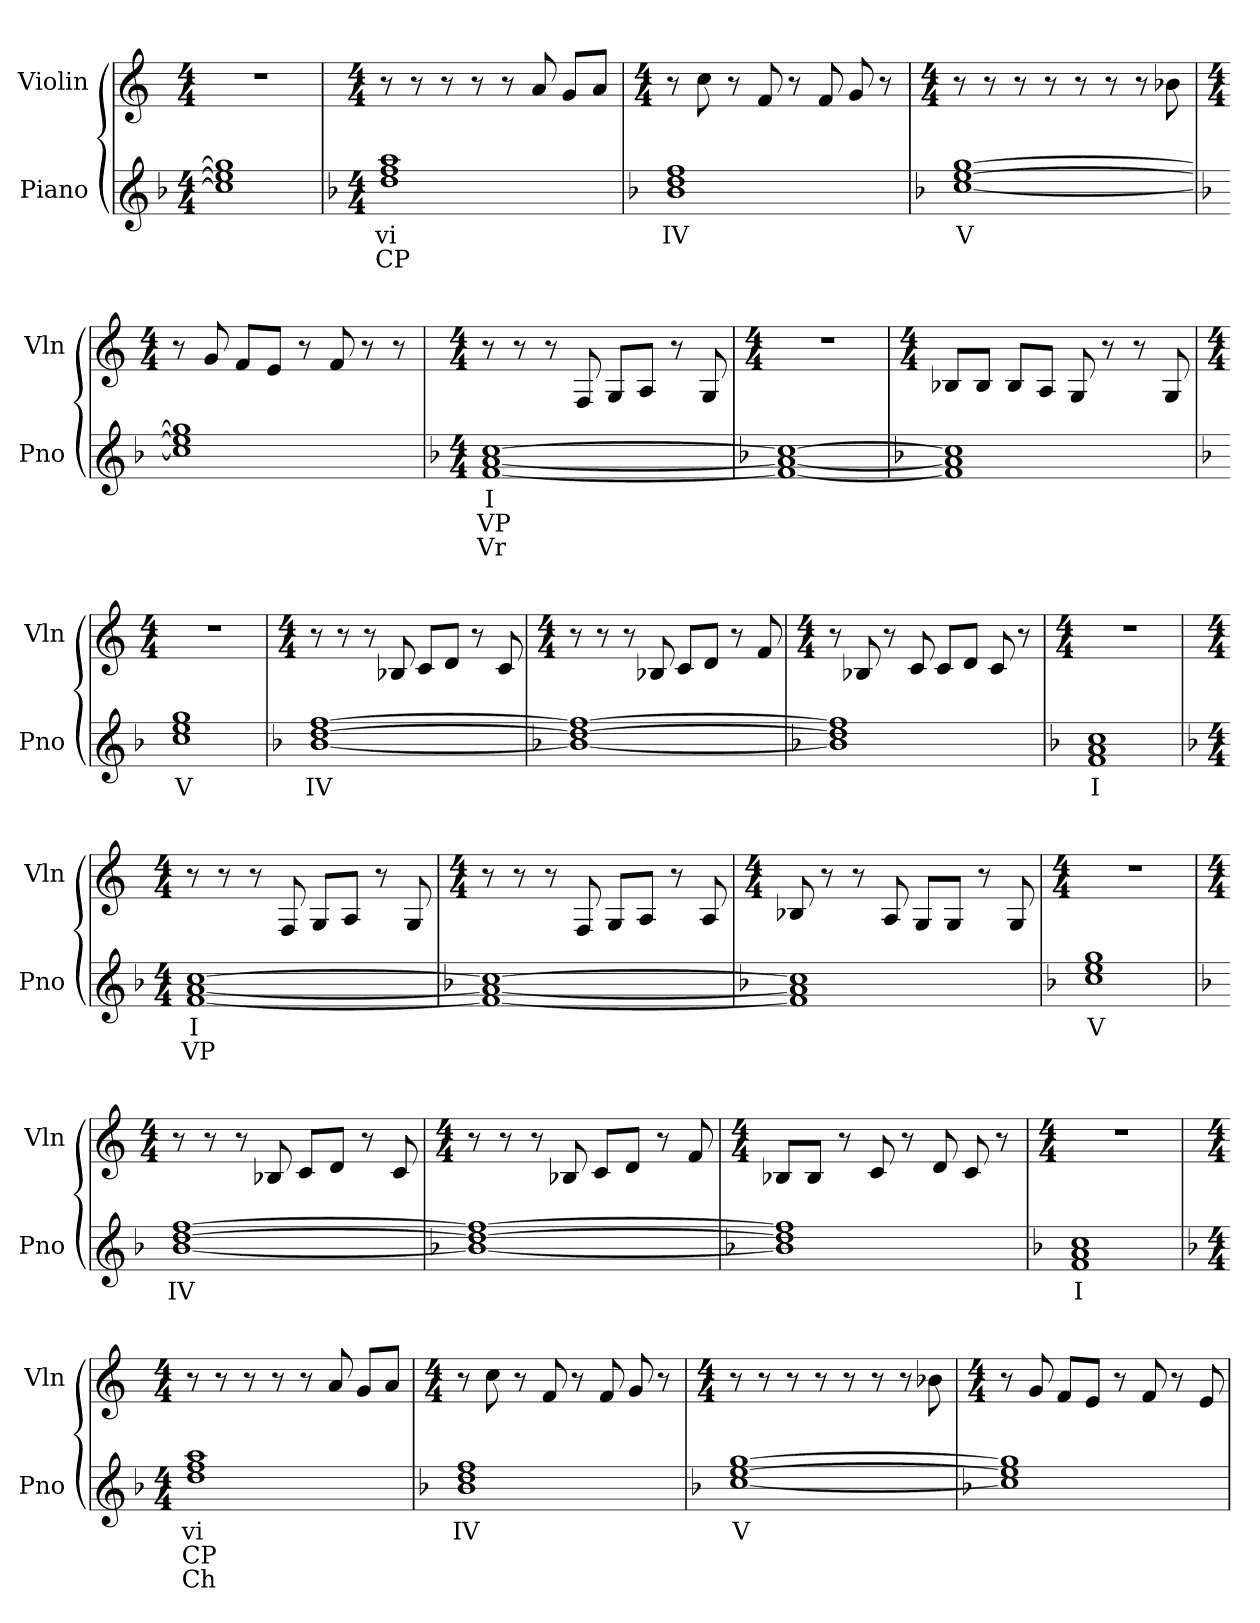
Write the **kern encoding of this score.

**kern	**text	**text	**text	**kern
*part2	*part2	*part2	*part2	*part1
*staff2	*staff2	*staff2	*staff2	*staff1
*I"Piano	*	*	*	*I"Violin
*I'Pno	*	*	*	*I'Vln
*k[b-]	*	*	*	*
*F:	*	*	*	*
*M4/4	*	*	*	*M4/4
=	=	=	=	=
1cc] 1ee] 1gg]	.	.	.	1r
=	=	=	=	=
*k[b-]	*	*	*	*
*F:	*	*	*	*
*M4/4	*	*	*	*M4/4
1dd 1ff 1aa	vi	CP	.	8r
.	.	.	.	8r
.	.	.	.	8r
.	.	.	.	8r
.	.	.	.	8r
.	.	.	.	8a
.	.	.	.	8gL
.	.	.	.	8aJ
=	=	=	=	=
*k[b-]	*	*	*	*
*F:	*	*	*	*
*	*	*	*	*M4/4
1b- 1dd 1ff	IV	.	.	8r
.	.	.	.	8cc
.	.	.	.	8r
.	.	.	.	8f
.	.	.	.	8r
.	.	.	.	8f
.	.	.	.	8g
.	.	.	.	8r
=	=	=	=	=
*k[b-]	*	*	*	*
*F:	*	*	*	*
*	*	*	*	*M4/4
[1cc [1ee [1gg	V	.	.	8r
.	.	.	.	8r
.	.	.	.	8r
.	.	.	.	8r
.	.	.	.	8r
.	.	.	.	8r
.	.	.	.	8r
.	.	.	.	8b-X
=	=	=	=	=
*k[b-]	*	*	*	*
*F:	*	*	*	*
*	*	*	*	*M4/4
1cc] 1ee] 1gg]	.	.	.	8r
.	.	.	.	8g
.	.	.	.	8fL
.	.	.	.	8eJ
.	.	.	.	8r
.	.	.	.	8f
.	.	.	.	8r
.	.	.	.	8r
=	=	=	=	=
*k[b-]	*	*	*	*
*F:	*	*	*	*
*M4/4	*	*	*	*M4/4
[1f [1a [1cc	I	VP	Vr	8r
.	.	.	.	8r
.	.	.	.	8r
.	.	.	.	8F
.	.	.	.	8GL
.	.	.	.	8AJ
.	.	.	.	8r
.	.	.	.	8G
=	=	=	=	=
*k[b-]	*	*	*	*
*F:	*	*	*	*
*	*	*	*	*M4/4
1f_ 1a_ 1cc_	.	.	.	1r
=	=	=	=	=
*k[b-]	*	*	*	*
*F:	*	*	*	*
*	*	*	*	*M4/4
1f] 1a] 1cc]	.	.	.	8B-XL
.	.	.	.	8B-J
.	.	.	.	8B-L
.	.	.	.	8AJ
.	.	.	.	8G
.	.	.	.	8r
.	.	.	.	8r
.	.	.	.	8G
=	=	=	=	=
*k[b-]	*	*	*	*
*F:	*	*	*	*
*	*	*	*	*M4/4
1cc 1ee 1gg	V	.	.	1r
=	=	=	=	=
*k[b-]	*	*	*	*
*F:	*	*	*	*
*	*	*	*	*M4/4
[1b- [1dd [1ff	IV	.	.	8r
.	.	.	.	8r
.	.	.	.	8r
.	.	.	.	8B-X
.	.	.	.	8cL
.	.	.	.	8dJ
.	.	.	.	8r
.	.	.	.	8c
=	=	=	=	=
*k[b-]	*	*	*	*
*F:	*	*	*	*
*	*	*	*	*M4/4
1b-_ 1dd_ 1ff_	.	.	.	8r
.	.	.	.	8r
.	.	.	.	8r
.	.	.	.	8B-X
.	.	.	.	8cL
.	.	.	.	8dJ
.	.	.	.	8r
.	.	.	.	8f
=	=	=	=	=
*k[b-]	*	*	*	*
*F:	*	*	*	*
*	*	*	*	*M4/4
1b-] 1dd] 1ff]	.	.	.	8r
.	.	.	.	8B-X
.	.	.	.	8r
.	.	.	.	8c
.	.	.	.	8cL
.	.	.	.	8dJ
.	.	.	.	8c
.	.	.	.	8r
=	=	=	=	=
*k[b-]	*	*	*	*
*F:	*	*	*	*
*	*	*	*	*M4/4
1f 1a 1cc	I	.	.	1r
=	=	=	=	=
*k[b-]	*	*	*	*
*F:	*	*	*	*
*M4/4	*	*	*	*M4/4
[1f [1a [1cc	I	VP	.	8r
.	.	.	.	8r
.	.	.	.	8r
.	.	.	.	8F
.	.	.	.	8GL
.	.	.	.	8AJ
.	.	.	.	8r
.	.	.	.	8G
=	=	=	=	=
*k[b-]	*	*	*	*
*F:	*	*	*	*
*	*	*	*	*M4/4
1f_ 1a_ 1cc_	.	.	.	8r
.	.	.	.	8r
.	.	.	.	8r
.	.	.	.	8F
.	.	.	.	8GL
.	.	.	.	8AJ
.	.	.	.	8r
.	.	.	.	8A
=	=	=	=	=
*k[b-]	*	*	*	*
*F:	*	*	*	*
*	*	*	*	*M4/4
1f] 1a] 1cc]	.	.	.	8B-X
.	.	.	.	8r
.	.	.	.	8r
.	.	.	.	8A
.	.	.	.	8GL
.	.	.	.	8GJ
.	.	.	.	8r
.	.	.	.	8G
=	=	=	=	=
*k[b-]	*	*	*	*
*F:	*	*	*	*
*	*	*	*	*M4/4
1cc 1ee 1gg	V	.	.	1r
=	=	=	=	=
*k[b-]	*	*	*	*
*F:	*	*	*	*
*	*	*	*	*M4/4
[1b- [1dd [1ff	IV	.	.	8r
.	.	.	.	8r
.	.	.	.	8r
.	.	.	.	8B-X
.	.	.	.	8cL
.	.	.	.	8dJ
.	.	.	.	8r
.	.	.	.	8c
=	=	=	=	=
*k[b-]	*	*	*	*
*F:	*	*	*	*
*	*	*	*	*M4/4
1b-_ 1dd_ 1ff_	.	.	.	8r
.	.	.	.	8r
.	.	.	.	8r
.	.	.	.	8B-X
.	.	.	.	8cL
.	.	.	.	8dJ
.	.	.	.	8r
.	.	.	.	8f
=	=	=	=	=
*k[b-]	*	*	*	*
*F:	*	*	*	*
*	*	*	*	*M4/4
1b-] 1dd] 1ff]	.	.	.	8B-XL
.	.	.	.	8B-J
.	.	.	.	8r
.	.	.	.	8c
.	.	.	.	8r
.	.	.	.	8d
.	.	.	.	8c
.	.	.	.	8r
=	=	=	=	=
*k[b-]	*	*	*	*
*F:	*	*	*	*
*	*	*	*	*M4/4
1f 1a 1cc	I	.	.	1r
=	=	=	=	=
*k[b-]	*	*	*	*
*F:	*	*	*	*
*M4/4	*	*	*	*M4/4
1dd 1ff 1aa	vi	CP	Ch	8r
.	.	.	.	8r
.	.	.	.	8r
.	.	.	.	8r
.	.	.	.	8r
.	.	.	.	8a
.	.	.	.	8gL
.	.	.	.	8aJ
=	=	=	=	=
*k[b-]	*	*	*	*
*F:	*	*	*	*
*	*	*	*	*M4/4
1b- 1dd 1ff	IV	.	.	8r
.	.	.	.	8cc
.	.	.	.	8r
.	.	.	.	8f
.	.	.	.	8r
.	.	.	.	8f
.	.	.	.	8g
.	.	.	.	8r
=	=	=	=	=
*k[b-]	*	*	*	*
*F:	*	*	*	*
*	*	*	*	*M4/4
[1cc [1ee [1gg	V	.	.	8r
.	.	.	.	8r
.	.	.	.	8r
.	.	.	.	8r
.	.	.	.	8r
.	.	.	.	8r
.	.	.	.	8r
.	.	.	.	8b-X
=	=	=	=	=
*k[b-]	*	*	*	*
*F:	*	*	*	*
*	*	*	*	*M4/4
1cc] 1ee] 1gg]	.	.	.	8r
.	.	.	.	8g
.	.	.	.	8fL
.	.	.	.	8eJ
.	.	.	.	8r
.	.	.	.	8f
.	.	.	.	8r
.	.	.	.	8e
=	=	=	=	=
*-	*-	*-	*-	*-
